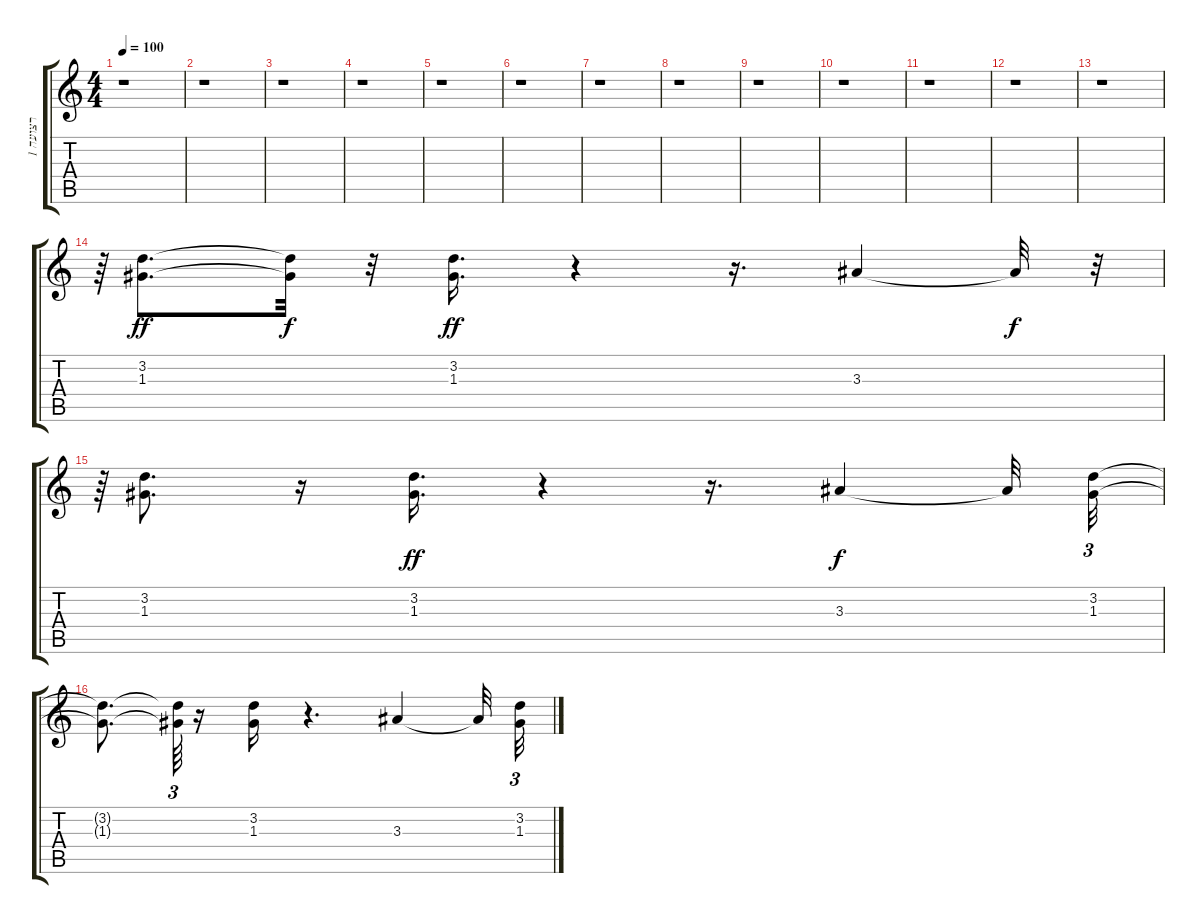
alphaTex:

\track ("רצועה 1" "רצועה 1") {instrument overdrivenguitar}
\staff {score tabs}
\tuning (E4 B3 G3 D3 A2 E2) {hide}
\ts (4 4)
\tempo 100
\clef g2
\ks c
r.1{dy f} |
r.1 |
r.1 |
r.1 |
r.1 |
r.1 |
r.1 |
r.1 |
r.1 |
r.1 |
r.1 |
r.1 |
r.1 |
r.64{tu (3 2)} (3.2 1.3).8{d dy ff} (3.2{t} 1.3{t}).32{dy f} r.32 (3.2 1.3).16{d dy ff} r.4 r.16{d} 3.3.4 3.3{t}.32{dy f} r.32{tu (3 2)} |
r.64{tu (3 2)} (3.2 1.3).8{d} r.16 (3.2 1.3).16{d dy ff} r.4 r.16{d} 3.3.4{dy f} 3.3{t}.32 (3.2 1.3).32{tu (3 2)} |
(3.2{t} 1.3{t}).8{d} (3.2{t} 1.3{t}).64{tu (3 2)} r.16 (3.2 1.3).16 r.4{d} 3.3.4 3.3{t}.32 (3.2 1.3).32{tu (3 2)}
